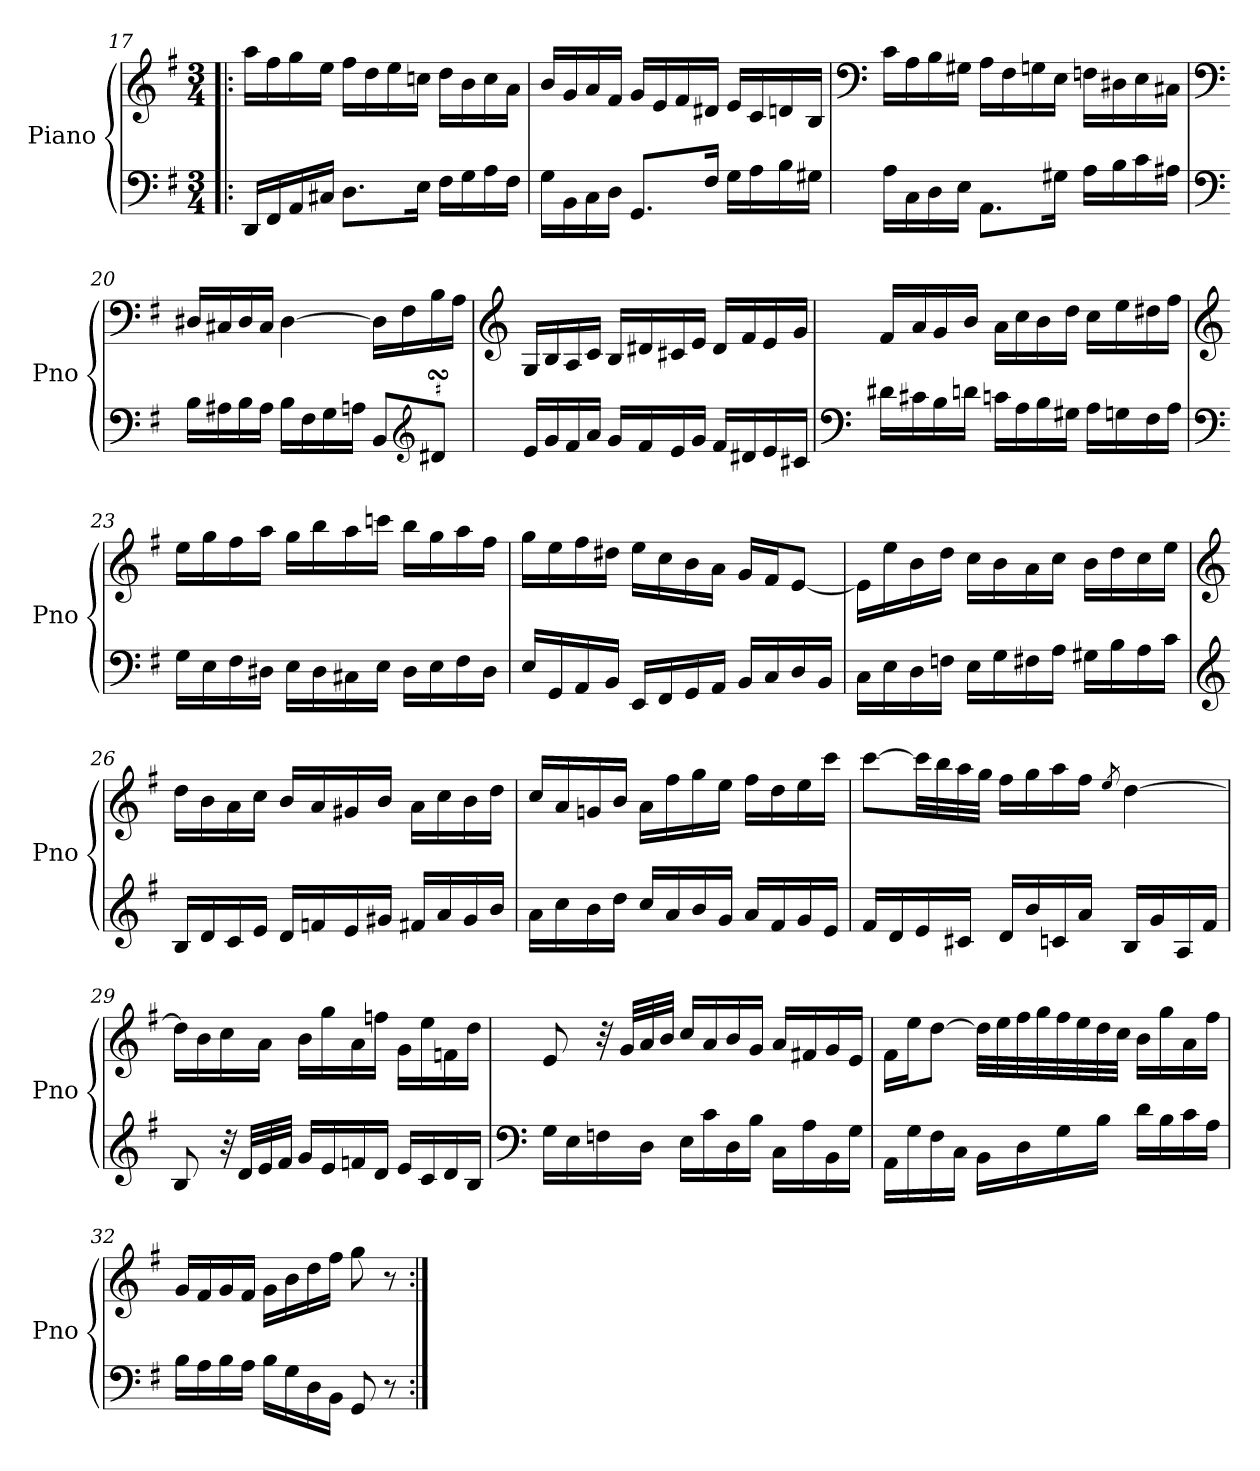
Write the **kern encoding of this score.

**kern	**kern
*part1	*part1
*staff2	*staff1
*I"Piano	*
*I'Pno	*
!!LO:PB:g=z
*clefF4	*clefG2
*k[f#]	*k[f#]
*M3/4	*M3/4
=17!|:	=17!|:
16DD/LL	16aa\LL
16FF#/	16ff#\
16AA/	16gg\
16C#X/JJ	16ee\JJ
8.D\L	16ff#\LL
.	16dd\
.	16ee\
16E\Jk	16ccn\JJ
16F#\LL	16dd\LL
16G\	16b\
16A\	16cc\
16F#\JJ	16a\JJ
=18	=18
16G\LL	16b/LL
16BB\	16g/
16C\	16a/
16D\JJ	16f#/JJ
8.GG/L	16g/LL
.	16e/
.	16f#/
16F#/Jk	16d#X/JJ
16G\LL	16e/LL
16A\	16c/
16B\	16dn/
16G#X\JJ	16B/JJ
=19	=19
*	*clefF4
16A\LL	16c\LL
16C\	16A\
16D\	16B\
16E\JJ	16G#X\JJ
8.AA\L	16A\LL
.	16F#\
.	16Gn\
16G#X\Jk	16E\JJ
16A\LL	16Fn\LL
16B\	16D#X\
16c\	16E\
16A#X\JJ	16C#X\JJ
!!LO:LB:g=z
=20	=20
*clefF4	*clefF4
16B\LL	16D#X/LL
16A#X\	16C#X/
16B\	16D#/
16A#\JJ	16C#/JJ
16B\LL	[4D#\
16F#\	.
16G\	.
16An\JJ	.
8BB/L	16D#\LL]
.	16F#\
*clefG2	*
8d#XsSsS/J	16B\
.	16A\JJ
=21	=21
*	*clefG2
16e/LL	16G/LL
16g/	16B/
16f#/	16A/
16a/JJ	16c/JJ
16g/LL	16B/LL
16f#/	16d#X/
16e/	16c#X/
16g/JJ	16e/JJ
16f#/LL	16d#/LL
16d#X/	16f#/
16e/	16e/
16c#X/JJ	16g/JJ
=22	=22
*clefF4	*
16d#X\LL	16f#/LL
16c#X\	16a/
16B\	16g/
16dn\JJ	16b/JJ
16cn\LL	16a\LL
16A\	16cc\
16B\	16b\
16G#X\JJ	16dd\JJ
16A\LL	16cc\LL
16Gn\	16ee\
16F#\	16dd#X\
16A\JJ	16ff#\JJ
!!LO:LB:g=z
=23	=23
*clefF4	*clefG2
16G\LL	16ee\LL
16E\	16gg\
16F#\	16ff#\
16D#X\JJ	16aa\JJ
16E\LL	16gg\LL
16D#\	16bb\
16C#X\	16aa\
16E\JJ	16cccn\JJ
16D#\LL	16bb\LL
16E\	16gg\
16F#\	16aa\
16D#\JJ	16ff#\JJ
=24	=24
16E/LL	16gg\LL
16GG/	16ee\
16AA/	16ff#\
16BB/JJ	16dd#X\JJ
16EE/LL	16ee\LL
16FF#/	16cc\
16GG/	16b\
16AA/JJ	16a\JJ
16BB/LL	16g/LL
16C/	16f#/J
16D/	[8e/J
16BB/JJ	.
=25	=25
16C\LL	16e\LL]
16E\	16ee\
16D\	16b\
16Fn\JJ	16dd\JJ
16E\LL	16cc\LL
16G\	16b\
16F#X\	16a\
16A\JJ	16cc\JJ
16G#X\LL	16b\LL
16B\	16dd\
16A\	16cc\
16c\JJ	16ee\JJ
!!LO:LB:g=z
=26	=26
*clefG2	*clefG2
16B/LL	16dd\LL
16d/	16b\
16c/	16a\
16e/JJ	16cc\JJ
16d/LL	16b/LL
16fn/	16a/
16e/	16g#X/
16g#X/JJ	16b/JJ
16f#X/LL	16a\LL
16a/	16cc\
16g#/	16b\
16b/JJ	16dd\JJ
=27	=27
16a\LL	16cc/LL
16cc\	16a/
16b\	16gn/
16dd\JJ	16b/JJ
16cc/LL	16a\LL
16a/	16ff#\
16b/	16gg\
16g/JJ	16ee\JJ
16a/LL	16ff#\LL
16f#/	16dd\
16g/	16ee\
16e/JJ	16ccc\JJ
=28	=28
16f#/LL	[8ccc\L
16d/	.
16e/	32ccc\LL]
.	32bb\
16c#X/JJ	32aa\
.	32gg\JJJ
16d/LL	16ff#\LL
16b/	16gg\
16cn/	16aa\
16a/JJ	16ff#\JJ
.	8qee/
16B/LL	[4dd\
16g/	.
16A/	.
16f#/JJ	.
!!LO:LB:g=z
=29	=29
8B/	16dd\LL]
.	16b\
32r	16cc\
32d/LLL	.
32e/	16a\JJ
32f#/JJJ	.
16g/LL	16b\LL
16e/	16gg\
16fn/	16a\
16d/JJ	16ffn\JJ
16e/LL	16g\LL
16c/	16ee\
16d/	16fn\
16B/JJ	16dd\JJ
=30	=30
*clefF4	*
16G\LL	8e/
16E\	.
16Fn\	32r
.	32g/LLL
16D\JJ	32a/
.	32b/JJJ
16E\LL	16cc/LL
16c\	16a/
16D\	16b/
16B\JJ	16g/JJ
16C\LL	16a/LL
16A\	16f#X/
16BB\	16g/
16G\JJ	16e/JJ
=31	=31
16AA\LL	16f#\LL
16G\	16ee\J
16F#\	[8dd\J
16C\JJ	.
16BB\LL	32dd\LLL]
.	32ee\
16D\	32ff#\
.	32gg\
16G\	32ff#\
.	32ee\
16B\JJ	32dd\
.	32cc\JJJ
16d\LL	16b\LL
16B\	16gg\
16c\	16a\
16A\JJ	16ff#\JJ
=32	=32
16B\LL	16g/LL
16A\	16f#/
16B\	16g/
16A\JJ	16f#/JJ
16B\LL	16g\LL
16G\	16b\
16D\	16dd\
16BB\JJ	16ff#\JJ
8GG/	8gg\
8r	8r
=:|!	=:|!
*-	*-
